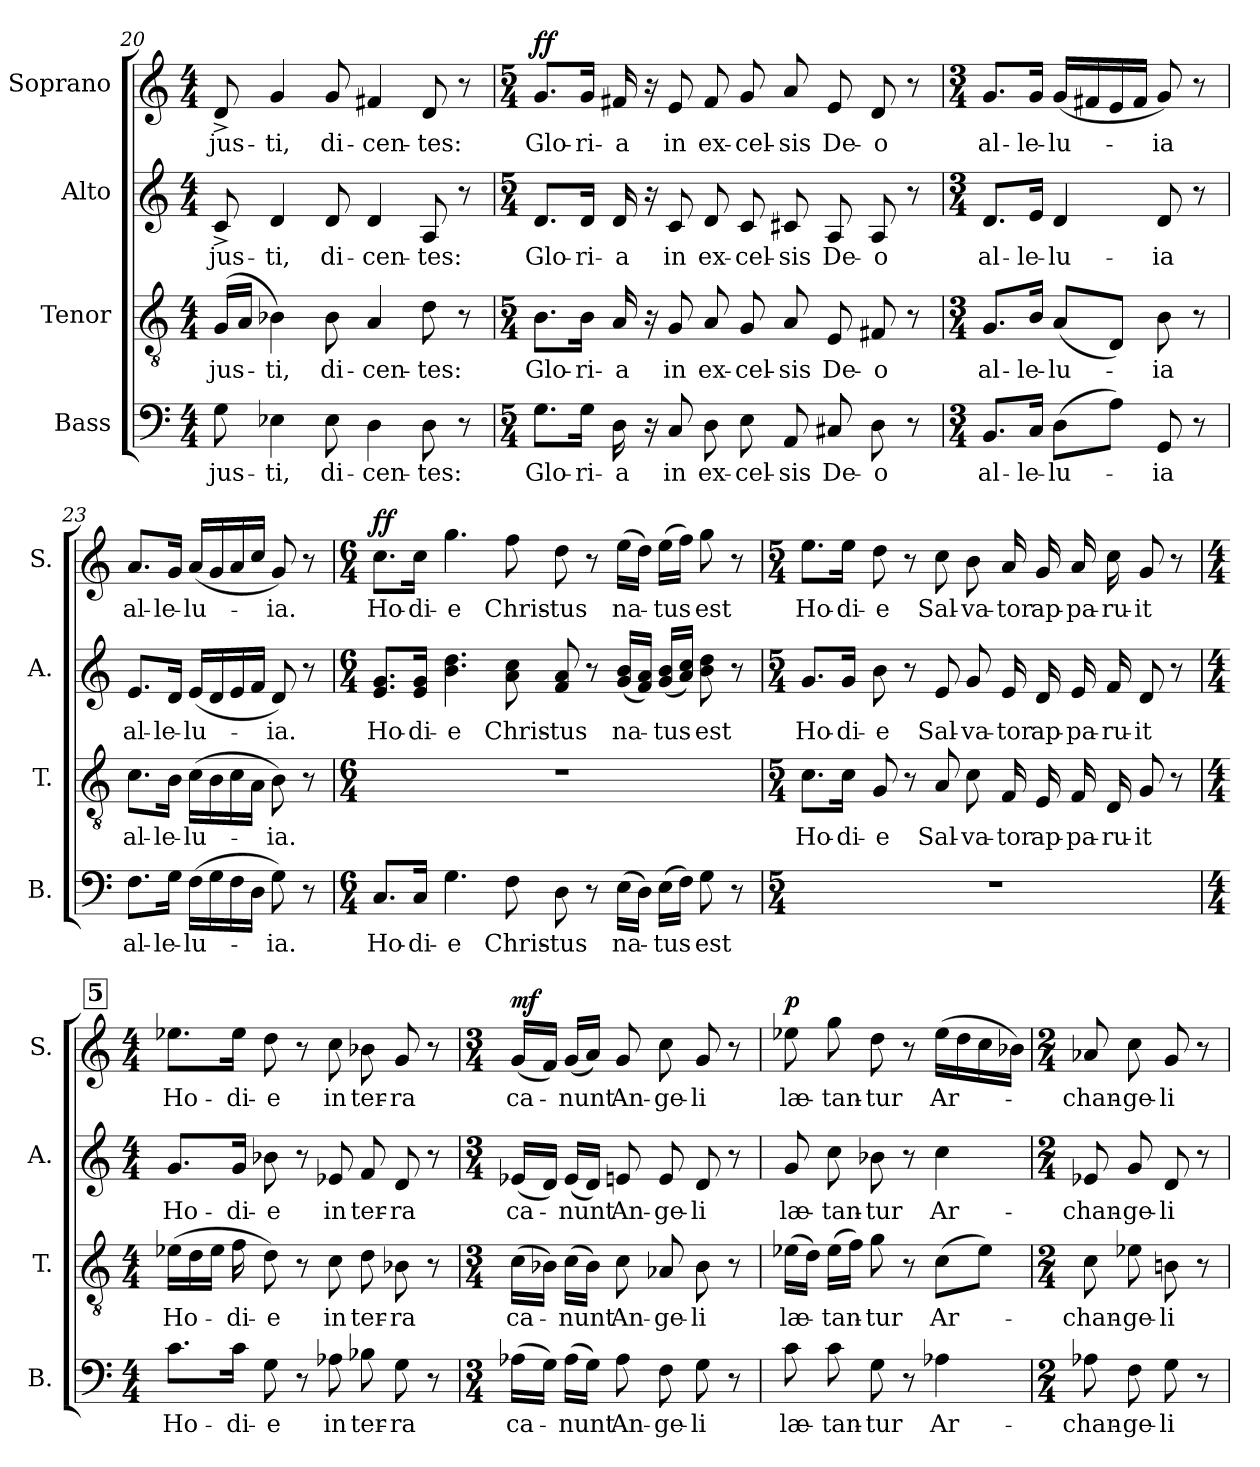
**kern	**text	**kern	**text	**kern	**text	**kern	**text	**dynam
*part4	*part4	*part3	*part3	*part2	*part2	*part1	*part1	*part1
*staff4	*staff4	*staff3	*staff3	*staff2	*staff2	*staff1	*staff1	*staff1
*I"Bass	*	*I"Tenor	*	*I"Alto	*	*I"Soprano	*	*
*I'B.	*	*I'T.	*	*I'A.	*	*I'S.	*	*
*clefF4	*	*clefGv2	*	*clefG2	*	*clefG2	*	*
*k[]	*	*k[]	*	*k[]	*	*k[]	*	*
*M4/4	*	*M4/4	*	*M4/4	*	*M4/4	*	*
=20	=20	=20	=20	=20	=20	=20	=20	=20
!	!LO:LY:b	!	!LO:LY:b	!	!LO:LY:b	!	!LO:LY:b	!
8G\	jus-	(<16G/LL	jus-	8c^/	jus-	8d^/	jus-	.
.	.	16A/JJ	.	.	.	.	.	.
!	!LO:LY:b	!	!LO:LY:b	!	!LO:LY:b	!	!LO:LY:b	!
4E-X\	-ti,	4B-X\)	-ti,	4d/	-ti,	4g/	-ti,	.
!	!LO:LY:b	!	!LO:LY:b	!	!LO:LY:b	!	!LO:LY:b	!
8E-\	di-	8B-\	di-	8d/	di-	8g/	di-	.
!	!LO:LY:b	!	!LO:LY:b	!	!LO:LY:b	!	!LO:LY:b	!
4D\	-cen-	4A/	-cen-	4d/	-cen-	4f#X/	-cen-	.
!	!LO:LY:b	!	!LO:LY:b	!	!LO:LY:b	!	!LO:LY:b	!
8D\	-tes:	8d\	-tes:	8A/	-tes:	8d/	-tes:	.
8r	.	8r	.	8r	.	8r	.	.
!!LO:PB:g=z
=21	=21	=21	=21	=21	=21	=21	=21	=21
*M5/4	*	*M5/4	*	*M5/4	*	*M5/4	*	*
!	!LO:LY:b	!	!LO:LY:b	!	!LO:LY:b	!	!LO:LY:b	!LO:DY:a
8.G\L	Glo-	8.B\L	Glo-	8.d/L	Glo-	8.g/L	Glo-	ff
!	!LO:LY:b	!	!LO:LY:b	!	!LO:LY:b	!	!LO:LY:b	!
16G\Jk	-ri-	16B\Jk	-ri-	16d/Jk	-ri-	16g/Jk	-ri-	.
!	!LO:LY:b	!	!LO:LY:b	!	!LO:LY:b	!	!LO:LY:b	!
16D\	-a	16A/	-a	16d/	-a	16f#X/	-a	.
16r	.	16r	.	16r	.	16r	.	.
!	!LO:LY:b	!	!LO:LY:b	!	!LO:LY:b	!	!LO:LY:b	!
8C/	in	8G/	in	8c/	in	8e/	in	.
!	!LO:LY:b	!	!LO:LY:b	!	!LO:LY:b	!	!LO:LY:b	!
8D\	ex-	8A/	ex-	8d/	ex-	8f#/	ex-	.
!	!LO:LY:b	!	!LO:LY:b	!	!LO:LY:b	!	!LO:LY:b	!
8E\	-cel-	8G/	-cel-	8c/	-cel-	8g/	-cel-	.
!	!LO:LY:b	!	!LO:LY:b	!	!LO:LY:b	!	!LO:LY:b	!
8AA/	-sis	8A/	-sis	8c#X/	-sis	8a/	-sis	.
!	!LO:LY:b	!	!LO:LY:b	!	!LO:LY:b	!	!LO:LY:b	!
8C#X/	De-	8E/	De-	8A/	De-	8e/	De-	.
!	!LO:LY:b	!	!LO:LY:b	!	!LO:LY:b	!	!LO:LY:b	!
8D\	-o	8F#X/	-o	8A/	-o	8d/	-o	.
8r	.	8r	.	8r	.	8r	.	.
=22	=22	=22	=22	=22	=22	=22	=22	=22
*M3/4	*	*M3/4	*	*M3/4	*	*M3/4	*	*
!	!LO:LY:b	!	!LO:LY:b	!	!LO:LY:b	!	!LO:LY:b	!
8.BB/L	al-	8.G/L	al-	8.d/L	al-	8.g/L	al-	.
!	!LO:LY:b	!	!LO:LY:b	!	!LO:LY:b	!	!LO:LY:b	!
16C/Jk	-le-	16B/Jk	-le-	16e/Jk	-le-	16g/Jk	-le-	.
!	!LO:LY:b	!	!LO:LY:b	!	!LO:LY:b	!	!LO:LY:b	!
(>8D\L	-lu-	(<8A/L	-lu-	4d/	-lu-	(<16g/LL	-lu-	.
.	.	.	.	.	.	16f#X/	.	.
8A\J)	.	8D/J)	.	.	.	16e/	.	.
.	.	.	.	.	.	16f#/JJ	.	.
!	!LO:LY:b	!	!LO:LY:b	!	!LO:LY:b	!	!LO:LY:b	!
8GG/	-ia	8B\	-ia	8d/	-ia	8g/)	-ia	.
8r	.	8r	.	8r	.	8r	.	.
!!LO:LB:g=z
=23	=23	=23	=23	=23	=23	=23	=23	=23
!	!LO:LY:b	!	!LO:LY:b	!	!LO:LY:b	!	!LO:LY:b	!
8.F\L	al-	8.c\L	al-	8.e/L	al-	8.a/L	al-	.
!	!LO:LY:b	!	!LO:LY:b	!	!LO:LY:b	!	!LO:LY:b	!
16G\Jk	-le-	16B\Jk	-le-	16d/Jk	-le-	16g/Jk	-le-	.
!	!LO:LY:b	!	!LO:LY:b	!	!LO:LY:b	!	!LO:LY:b	!
(>16F\LL	-lu-	(>16c\LL	-lu-	(<16e/LL	-lu-	(<16a/LL	-lu-	.
16G\	.	16B\	.	16d/	.	16g/	.	.
16F\	.	16c\	.	16e/	.	16a/	.	.
16D\JJ	.	16A\JJ	.	16f/JJ	.	16cc/JJ	.	.
!	!LO:LY:b	!	!LO:LY:b	!	!LO:LY:b	!	!LO:LY:b	!
8G\)	-ia.	8B\)	-ia.	8d/)	-ia.	8g/)	-ia.	.
8r	.	8r	.	8r	.	8r	.	.
=24	=24	=24	=24	=24	=24	=24	=24	=24
*M6/4	*	*M6/4	*	*M6/4	*	*M6/4	*	*
!	!LO:LY:b	!	!	!	!LO:LY:b	!	!LO:LY:b	!LO:DY:a
8.C/L	Ho-	1.r	.	8.e/ 8.g/L	Ho-	8.cc\L	Ho-	ff
!	!LO:LY:b	!	!	!	!LO:LY:b	!	!LO:LY:b	!
16C/Jk	-di-	.	.	16e/ 16g/Jk	-di-	16cc\Jk	-di-	.
!	!LO:LY:b	!	!	!	!LO:LY:b	!	!LO:LY:b	!
4.G\	-e	.	.	4.b\ 4.dd\	-e	4.gg\	-e	.
!	!LO:LY:b	!	!	!	!LO:LY:b	!	!LO:LY:b	!
8F\	Chris-	.	.	8a\ 8cc\	Chris-	8ff\	Chris-	.
!	!LO:LY:b	!	!	!	!LO:LY:b	!	!LO:LY:b	!
8D\	-tus	.	.	8f/ 8a/	-tus	8dd\	-tus	.
8r	.	.	.	8r	.	8r	.	.
!	!LO:LY:b	!	!	!	!LO:LY:b	!	!LO:LY:b	!
(>16E\LL	na-	.	.	(<16g/ 16b/LL	na-	(>16ee\LL	na-	.
16D\JJ)	.	.	.	16f/ 16a/JJ)	.	16dd\JJ)	.	.
!	!LO:LY:b	!	!	!	!LO:LY:b	!	!LO:LY:b	!
(>16E\LL	-tus	.	.	(<16g/ 16b/LL	-tus	(>16ee\LL	-tus	.
16F\JJ)	.	.	.	16a/ 16cc/JJ)	.	16ff\JJ)	.	.
!	!LO:LY:b	!	!	!	!LO:LY:b	!	!LO:LY:b	!
8G\	est	.	.	8b\ 8dd\	est	8gg\	est	.
8r	.	.	.	8r	.	8r	.	.
!!LO:LB:g=z
=25	=25	=25	=25	=25	=25	=25	=25	=25
*M5/4	*	*M5/4	*	*M5/4	*	*M5/4	*	*
!	!	!	!LO:LY:b	!	!LO:LY:b	!	!LO:LY:b	!
4%5r	.	8.c\L	Ho-	8.g/L	Ho-	8.ee\L	Ho-	.
!	!	!	!LO:LY:b	!	!LO:LY:b	!	!LO:LY:b	!
.	.	16c\Jk	-di-	16g/Jk	-di-	16ee\Jk	-di-	.
!	!	!	!LO:LY:b	!	!LO:LY:b	!	!LO:LY:b	!
.	.	8G/	-e	8b\	-e	8dd\	-e	.
.	.	8r	.	8r	.	8r	.	.
!	!	!	!LO:LY:b	!	!LO:LY:b	!	!LO:LY:b	!
.	.	8A/	Sal-	8e/	Sal-	8cc\	Sal-	.
!	!	!	!LO:LY:b	!	!LO:LY:b	!	!LO:LY:b	!
.	.	8c\	-va-	8g/	-va-	8b\	-va-	.
!	!	!	!LO:LY:b	!	!LO:LY:b	!	!LO:LY:b	!
.	.	16F/	-tor	16e/	-tor	16a/	-tor	.
!	!	!	!LO:LY:b	!	!LO:LY:b	!	!LO:LY:b	!
.	.	16E/	ap-	16d/	ap-	16g/	ap-	.
!	!	!	!LO:LY:b	!	!LO:LY:b	!	!LO:LY:b	!
.	.	16F/	-pa-	16e/	-pa-	16a/	-pa-	.
!	!	!	!LO:LY:b	!	!LO:LY:b	!	!LO:LY:b	!
.	.	16D/	-ru-	16f/	-ru-	16cc\	-ru-	.
!	!	!	!LO:LY:b	!	!LO:LY:b	!	!LO:LY:b	!
.	.	8G/	-it	8d/	-it	8g/	-it	.
.	.	8r	.	8r	.	8r	.	.
!!LO:REH:place=s1:a:B:fs=14:t=5
=26	=26	=26	=26	=26	=26	=26	=26	=26
*M4/4	*	*M4/4	*	*M4/4	*	*M4/4	*	*
!	!LO:LY:b	!	!LO:LY:b	!	!LO:LY:b	!	!LO:LY:b	!LO:DY:a
!	!	!	!	!	!	!	!	!LO:DY:n=1:a
8.c\L	Ho-	(>16e-X\LL	Ho-	8.g/L	Ho-	8.ee-X\L	Ho-	p other-dynamics
.	.	16d\	.	.	.	.	.	.
.	.	16e-\JJ	.	.	.	.	.	.
!	!LO:LY:b	!	!LO:LY:b	!	!LO:LY:b	!	!LO:LY:b	!
16c\Jk	-di-	16f\	-di-	16g/Jk	-di-	16ee-\Jk	-di-	.
!	!LO:LY:b	!	!LO:LY:b	!	!LO:LY:b	!	!LO:LY:b	!
8G\	-e	8d\)	-e	8b-X\	-e	8dd\	-e	.
8r	.	8r	.	8r	.	8r	.	.
!	!LO:LY:b	!	!LO:LY:b	!	!LO:LY:b	!	!LO:LY:b	!
8A-X\	in	8c\	in	8e-X/	in	8cc\	in	.
!	!LO:LY:b	!	!LO:LY:b	!	!LO:LY:b	!	!LO:LY:b	!
8B-X\	ter-	8d\	ter-	8f/	ter-	8b-X\	ter-	.
!	!LO:LY:b	!	!LO:LY:b	!	!LO:LY:b	!	!LO:LY:b	!
8G\	-ra	8B-X\	-ra	8d/	-ra	8g/	-ra	.
8r	.	8r	.	8r	.	8r	.	.
!!LO:PB:g=z
=27	=27	=27	=27	=27	=27	=27	=27	=27
*M3/4	*	*M3/4	*	*M3/4	*	*M3/4	*	*
!	!LO:LY:b	!	!LO:LY:b	!	!LO:LY:b	!	!LO:LY:b	!LO:DY:a
(>16A-X\LL	ca-	(>16c\LL	ca-	(<16e-X/LL	ca-	(<16g/LL	ca-	mf
16G\JJ)	.	16B-X\JJ)	.	16d/JJ)	.	16f/JJ)	.	.
!	!LO:LY:b	!	!LO:LY:b	!	!LO:LY:b	!	!LO:LY:b	!
(>16A-\LL	-nunt	(>16c\LL	-nunt	(<16e-/LL	-nunt	(<16g/LL	-nunt	.
16G\JJ)	.	16B-\JJ)	.	16d/JJ)	.	16a/JJ)	.	.
!	!LO:LY:b	!	!LO:LY:b	!	!LO:LY:b	!	!LO:LY:b	!
8A-\	An-	8c\	An-	8en/	An-	8g/	An-	.
!	!LO:LY:b	!	!LO:LY:b	!	!LO:LY:b	!	!LO:LY:b	!
8F\	-ge-	8A-X/	-ge-	8e/	-ge-	8cc\	-ge-	.
!	!LO:LY:b	!	!LO:LY:b	!	!LO:LY:b	!	!LO:LY:b	!
8G\	-li	8B-\	-li	8d/	-li	8g/	-li	.
8r	.	8r	.	8r	.	8r	.	.
=28	=28	=28	=28	=28	=28	=28	=28	=28
!	!LO:LY:b	!	!LO:LY:b	!	!LO:LY:b	!	!LO:LY:b	!LO:DY:a
8c\	læ-	(>16e-X\LL	læ-	8g/	læ-	8ee-X\	læ-	p
.	.	16d\JJ)	.	.	.	.	.	.
!	!LO:LY:b	!	!LO:LY:b	!	!LO:LY:b	!	!LO:LY:b	!
8c\	-tan-	(>16e-\LL	-tan-	8cc\	-tan-	8gg\	-tan-	.
.	.	16f\JJ)	.	.	.	.	.	.
!	!LO:LY:b	!	!LO:LY:b	!	!LO:LY:b	!	!LO:LY:b	!
8G\	-tur	8g\	-tur	8b-X\	-tur	8dd\	-tur	.
8r	.	8r	.	8r	.	8r	.	.
!	!LO:LY:b	!	!LO:LY:b	!	!LO:LY:b	!	!LO:LY:b	!
4A-X\	Ar-	(>8c\L	Ar-	4cc\	Ar-	(>16ee-\LL	Ar-	.
.	.	.	.	.	.	16dd\	.	.
.	.	8e-\J)	.	.	.	16cc\	.	.
.	.	.	.	.	.	16b-X\JJ)	.	.
!!LO:LB:g=z
=29	=29	=29	=29	=29	=29	=29	=29	=29
*M2/4	*	*M2/4	*	*M2/4	*	*M2/4	*	*
!	!LO:LY:b	!	!LO:LY:b	!	!LO:LY:b	!	!LO:LY:b	!
8A-X\	-chan-	8c\	-chan-	8e-X/	-chan-	8a-X/	-chan-	.
!	!LO:LY:b	!	!LO:LY:b	!	!LO:LY:b	!	!LO:LY:b	!
8F\	-ge-	8e-X\	-ge-	8g/	-ge-	8cc\	-ge-	.
!	!LO:LY:b	!	!LO:LY:b	!	!LO:LY:b	!	!LO:LY:b	!
8G\	-li	8Bn\	-li	8d/	-li	8g/	-li	.
8r	.	8r	.	8r	.	8r	.	.
=	=	=	=	=	=	=	=	=
*-	*-	*-	*-	*-	*-	*-	*-	*-
